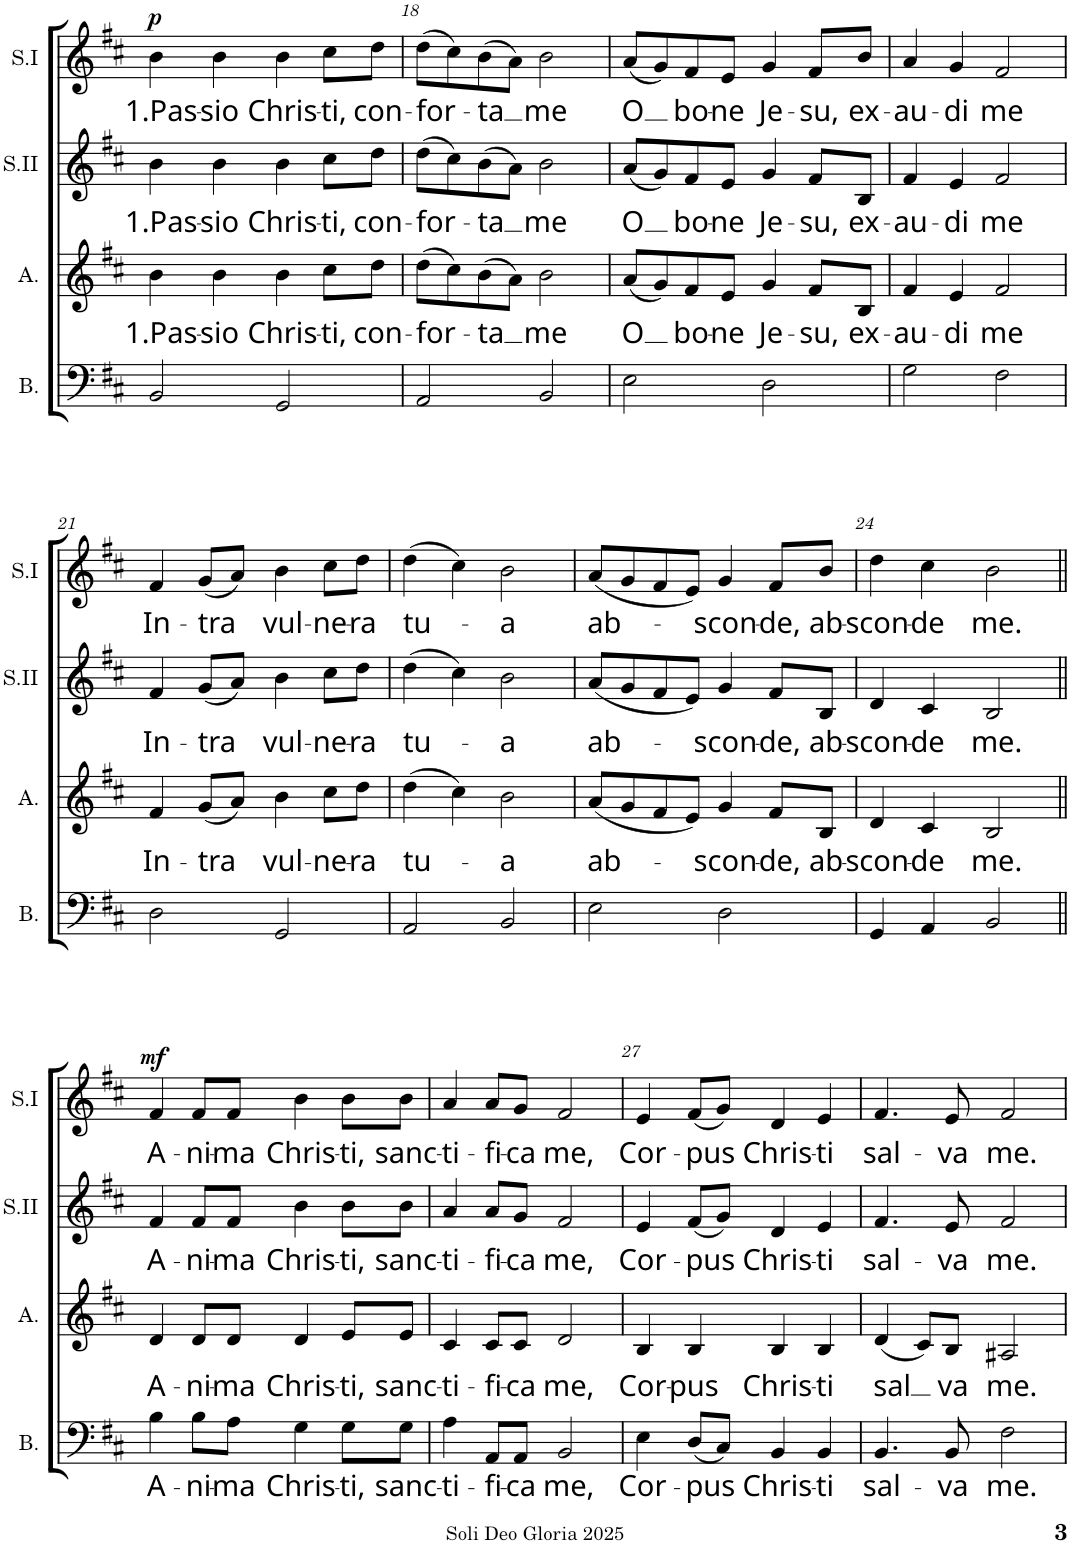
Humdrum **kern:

**kern	**text	**kern	**text	**kern	**text	**kern	**text	**dynam
*part4	*part4	*part3	*part3	*part2	*part2	*part1	*part1	*part1
*staff4	*staff4	*staff3	*staff3	*staff2	*staff2	*staff1	*staff1	*staff1
*I"Basse	*	*I"Alto	*	*I"Soprano II	*	*I"Soprano I	*	*
*I'B.	*	*I'A.	*	*I'S.II	*	*I'S.I	*	*
!!LO:PB:g=z
*clefF4	*	*clefG2	*	*clefG2	*	*clefG2	*	*
*k[f#c#]	*	*k[f#c#]	*	*k[f#c#]	*	*k[f#c#]	*	*
*M4/4	*	*M4/4	*	*M4/4	*	*M4/4	*	*
=17	=17	=17	=17	=17	=17	=17	=17	=17
!	!	!	!LO:LY:b	!	!LO:LY:b	!	!LO:LY:b	!LO:DY:a
2BB/	.	4b\	1.Pas-	4b\	1.Pas-	4b\	1.Pas-	p
!	!	!	!LO:LY:b	!	!LO:LY:b	!	!LO:LY:b	!
.	.	4b\	-sio	4b\	-sio	4b\	-sio	.
!	!	!	!LO:LY:b	!	!LO:LY:b	!	!LO:LY:b	!
2GG/	.	4b\	Chris-	4b\	Chris-	4b\	Chris-	.
!	!	!	!LO:LY:b	!	!LO:LY:b	!	!LO:LY:b	!
.	.	8cc#\L	-ti,	8cc#\L	-ti,	8cc#\L	-ti,	.
!	!	!	!LO:LY:b	!	!LO:LY:b	!	!LO:LY:b	!
.	.	8dd\J	con-	8dd\J	con-	8dd\J	con-	.
=18	=18	=18	=18	=18	=18	=18	=18	=18
!	!	!	!LO:LY:b	!	!LO:LY:b	!	!LO:LY:b	!
2AA/	.	(8dd\L	-for-	(8dd\L	-for-	(8dd\L	-for-	.
.	.	8cc#\)	.	8cc#\)	.	8cc#\)	.	.
!	!	!	!LO:LY:b	!	!LO:LY:b	!	!LO:LY:b	!
.	.	(8b\	-ta	(8b\	-ta	(8b\	-ta	.
.	.	8a\J)	.	8a\J)	.	8a\J)	.	.
!	!	!	!LO:LY:b	!	!LO:LY:b	!	!LO:LY:b	!
2BB/	.	2b\	me	2b\	me	2b\	me	.
=19	=19	=19	=19	=19	=19	=19	=19	=19
!	!	!	!LO:LY:b	!	!LO:LY:b	!	!LO:LY:b	!
2E\	.	(8a/L	O	(8a/L	O	(8a/L	O	.
.	.	8g/)	.	8g/)	.	8g/)	.	.
!	!	!	!LO:LY:b	!	!LO:LY:b	!	!LO:LY:b	!
.	.	8f#/	bo-	8f#/	bo-	8f#/	bo-	.
!	!	!	!LO:LY:b	!	!LO:LY:b	!	!LO:LY:b	!
.	.	8e/J	-ne	8e/J	-ne	8e/J	-ne	.
!	!	!	!LO:LY:b	!	!LO:LY:b	!	!LO:LY:b	!
2D\	.	4g/	Je-	4g/	Je-	4g/	Je-	.
!	!	!	!LO:LY:b	!	!LO:LY:b	!	!LO:LY:b	!
.	.	8f#/L	-su,	8f#/L	-su,	8f#/L	-su,	.
!	!	!	!LO:LY:b	!	!LO:LY:b	!	!LO:LY:b	!
.	.	8B/J	ex-	8B/J	ex-	8b/J	ex-	.
=20	=20	=20	=20	=20	=20	=20	=20	=20
!	!	!	!LO:LY:b	!	!LO:LY:b	!	!LO:LY:b	!
2G\	.	4f#/	-au-	4f#/	-au-	4a/	-au-	.
!	!	!	!LO:LY:b	!	!LO:LY:b	!	!LO:LY:b	!
.	.	4e/	-di	4e/	-di	4g/	-di	.
!	!	!	!LO:LY:b	!	!LO:LY:b	!	!LO:LY:b	!
2F#\	.	2f#/	me	2f#/	me	2f#/	me	.
!!LO:LB:g=z
=21	=21	=21	=21	=21	=21	=21	=21	=21
!	!	!	!LO:LY:b	!	!LO:LY:b	!	!LO:LY:b	!
2D\	.	4f#/	In-	4f#/	In-	4f#/	In-	.
!	!	!	!LO:LY:b	!	!LO:LY:b	!	!LO:LY:b	!
.	.	(8g/L	-tra	(8g/L	-tra	(8g/L	-tra	.
.	.	8a/J)	.	8a/J)	.	8a/J)	.	.
!	!	!	!LO:LY:b	!	!LO:LY:b	!	!LO:LY:b	!
2GG/	.	4b\	vul-	4b\	vul-	4b\	vul-	.
!	!	!	!LO:LY:b	!	!LO:LY:b	!	!LO:LY:b	!
.	.	8cc#\L	-ne-	8cc#\L	-ne-	8cc#\L	-ne-	.
!	!	!	!LO:LY:b	!	!LO:LY:b	!	!LO:LY:b	!
.	.	8dd\J	-ra	8dd\J	-ra	8dd\J	-ra	.
=22	=22	=22	=22	=22	=22	=22	=22	=22
!	!	!	!LO:LY:b	!	!LO:LY:b	!	!LO:LY:b	!
2AA/	.	(4dd\	tu-	(4dd\	tu-	(4dd\	tu-	.
.	.	4cc#\)	.	4cc#\)	.	4cc#\)	.	.
!	!	!	!LO:LY:b	!	!LO:LY:b	!	!LO:LY:b	!
2BB/	.	2b\	-a	2b\	-a	2b\	-a	.
=23	=23	=23	=23	=23	=23	=23	=23	=23
!	!	!	!LO:LY:b	!	!LO:LY:b	!	!LO:LY:b	!
2E\	.	(8a/L	ab-	(8a/L	ab-	(8a/L	ab-	.
.	.	8g/	.	8g/	.	8g/	.	.
.	.	8f#/	.	8f#/	.	8f#/	.	.
.	.	8e/J)	.	8e/J)	.	8e/J)	.	.
!	!	!	!LO:LY:b	!	!LO:LY:b	!	!LO:LY:b	!
2D\	.	4g/	-scon-	4g/	-scon-	4g/	-scon-	.
!	!	!	!LO:LY:b	!	!LO:LY:b	!	!LO:LY:b	!
.	.	8f#/L	-de,	8f#/L	-de,	8f#/L	-de,	.
!	!	!	!LO:LY:b	!	!LO:LY:b	!	!LO:LY:b	!
.	.	8B/J	ab-	8B/J	ab-	8b/J	ab-	.
=24	=24	=24	=24	=24	=24	=24	=24	=24
!	!	!	!LO:LY:b	!	!LO:LY:b	!	!LO:LY:b	!
4GG/	.	4d/	-scon-	4d/	-scon-	4dd\	-scon-	.
!	!	!	!LO:LY:b	!	!LO:LY:b	!	!LO:LY:b	!
4AA/	.	4c#/	-de	4c#/	-de	4cc#\	-de	.
!	!	!	!LO:LY:b	!	!LO:LY:b	!	!LO:LY:b	!
2BB/	.	2B/	me.	2B/	me.	2b\	me.	.
!!LO:LB:g=z
=25||	=25||	=25||	=25||	=25||	=25||	=25||	=25||	=25||
!	!LO:LY:b	!	!LO:LY:b	!	!LO:LY:b	!	!LO:LY:b	!LO:DY:a
4B\	A-	4d/	A-	4f#/	A-	4f#/	A-	mf
!	!LO:LY:b	!	!LO:LY:b	!	!LO:LY:b	!	!LO:LY:b	!
8B\L	-ni-	8d/L	-ni-	8f#/L	-ni-	8f#/L	-ni-	.
!	!LO:LY:b	!	!LO:LY:b	!	!LO:LY:b	!	!LO:LY:b	!
8A\J	-ma	8d/J	-ma	8f#/J	-ma	8f#/J	-ma	.
!	!LO:LY:b	!	!LO:LY:b	!	!LO:LY:b	!	!LO:LY:b	!
4G\	Chris-	4d/	Chris-	4b\	Chris-	4b\	Chris-	.
!	!LO:LY:b	!	!LO:LY:b	!	!LO:LY:b	!	!LO:LY:b	!
8G\L	-ti,	8e/L	-ti,	8b\L	-ti,	8b\L	-ti,	.
!	!LO:LY:b	!	!LO:LY:b	!	!LO:LY:b	!	!LO:LY:b	!
8G\J	sanc-	8e/J	sanc-	8b\J	sanc-	8b\J	sanc-	.
=26	=26	=26	=26	=26	=26	=26	=26	=26
!	!LO:LY:b	!	!LO:LY:b	!	!LO:LY:b	!	!LO:LY:b	!
4A\	-ti-	4c#/	-ti-	4a/	-ti-	4a/	-ti-	.
!	!LO:LY:b	!	!LO:LY:b	!	!LO:LY:b	!	!LO:LY:b	!
8AA/L	-fi-	8c#/L	-fi-	8a/L	-fi-	8a/L	-fi-	.
!	!LO:LY:b	!	!LO:LY:b	!	!LO:LY:b	!	!LO:LY:b	!
8AA/J	-ca	8c#/J	-ca	8g/J	-ca	8g/J	-ca	.
!	!LO:LY:b	!	!LO:LY:b	!	!LO:LY:b	!	!LO:LY:b	!
2BB/	me,	2d/	me,	2f#/	me,	2f#/	me,	.
=27	=27	=27	=27	=27	=27	=27	=27	=27
!	!LO:LY:b	!	!LO:LY:b	!	!LO:LY:b	!	!LO:LY:b	!
4E\	Cor-	4B/	Cor-	4e/	Cor-	4e/	Cor-	.
!	!LO:LY:b	!	!LO:LY:b	!	!LO:LY:b	!	!LO:LY:b	!
(8D/L	-pus	4B/	-pus	(8f#/L	-pus	(8f#/L	-pus	.
8C#/J)	.	.	.	8g/J)	.	8g/J)	.	.
!	!LO:LY:b	!	!LO:LY:b	!	!LO:LY:b	!	!LO:LY:b	!
4BB/	Chris-	4B/	Chris-	4d/	Chris-	4d/	Chris-	.
!	!LO:LY:b	!	!LO:LY:b	!	!LO:LY:b	!	!LO:LY:b	!
4BB/	-ti	4B/	-ti	4e/	-ti	4e/	-ti	.
=28	=28	=28	=28	=28	=28	=28	=28	=28
!	!LO:LY:b	!	!LO:LY:b	!	!LO:LY:b	!	!LO:LY:b	!
4.BB/	sal-	(4d/	sal	4.f#/	sal-	4.f#/	sal-	.
.	.	8c#/L)	.	.	.	.	.	.
!	!LO:LY:b	!	!LO:LY:b	!	!LO:LY:b	!	!LO:LY:b	!
8BB/	-va	8B/J	va	8e/	-va	8e/	-va	.
!	!LO:LY:b	!	!LO:LY:b	!	!LO:LY:b	!	!LO:LY:b	!
2F#\	me.	2A#X/	me.	2f#/	me.	2f#/	me.	.
=	=	=	=	=	=	=	=	=
*-	*-	*-	*-	*-	*-	*-	*-	*-
